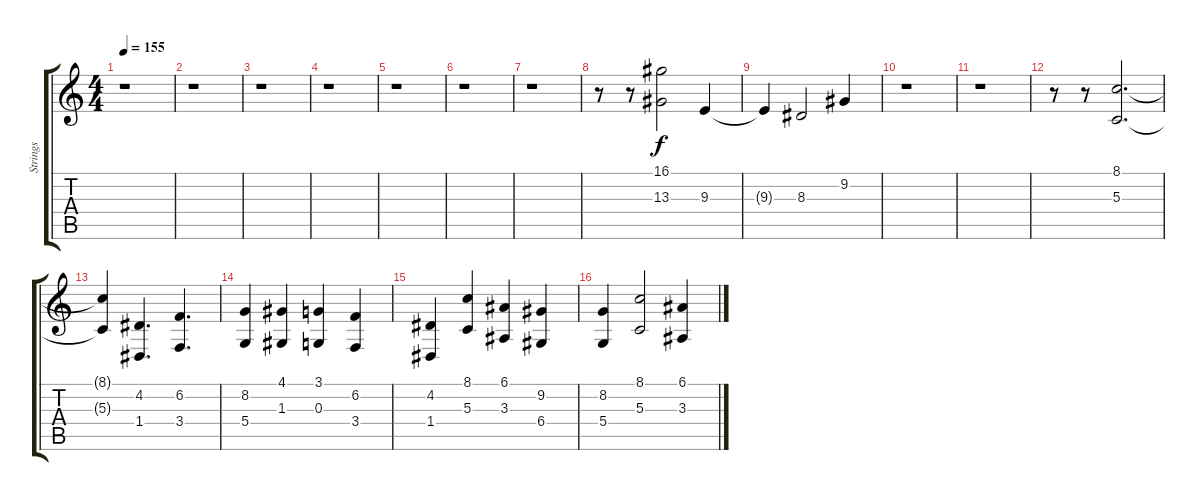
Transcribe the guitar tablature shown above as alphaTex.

\track ("Strings" "Strings") {instrument stringensemble1}
\staff {score tabs}
\tuning (E4 B3 G3 D3 A2 E2) {hide}
\ts (4 4)
\tempo 155
\clef g2
\ks c
r.1{dy f} |
r.1 |
r.1 |
r.1 |
r.1 |
r.1 |
r.1 |
r.8 r.8 (16.1 13.3).2 9.3.4 |
9.3{t}.4 8.3.2 9.2.4 |
r.1 |
r.1 |
r.8 r.8 (8.1 5.3).2{d} |
(8.1{t} 5.3{t}).4 (4.2 1.4).4{d} (6.2 3.4).4{d} |
(8.2 5.4).4 (4.1 1.3).4 (3.1 0.3).4 (6.2 3.4).4 |
(4.2 1.4).4 (8.1 5.3).4 (6.1 3.3).4 (9.2 6.4).4 |
(8.2 5.4).4 (8.1 5.3).2 (6.1 3.3).4
